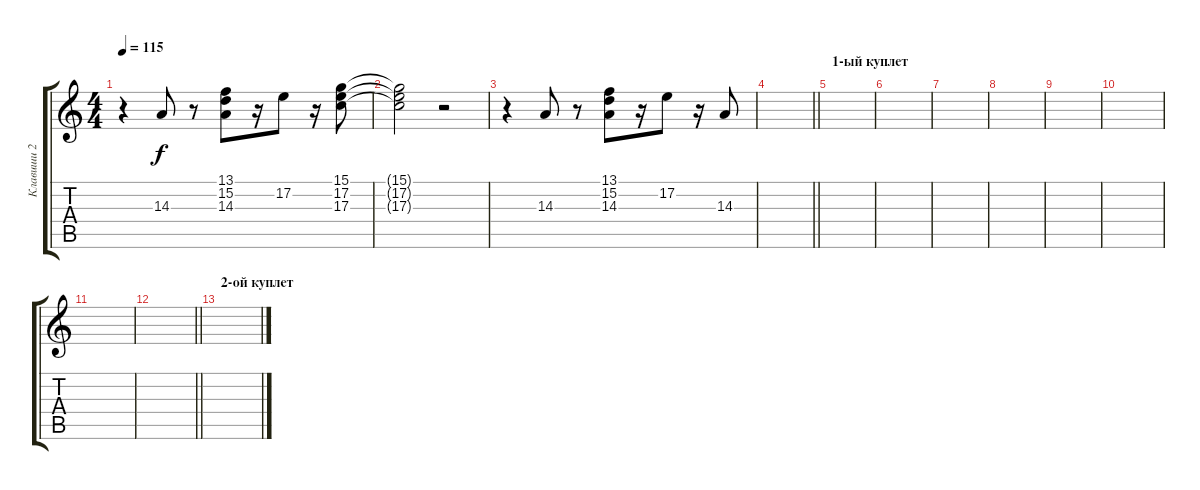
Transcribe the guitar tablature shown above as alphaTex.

\track ("Клавиши 2" "Клавиши 2") {instrument synthbrass1}
\staff {score tabs}
\tuning (E4 B3 G3 D3 A2 E2) {hide}
\ts (4 4)
\tempo 115
\clef g2
\ks c
r.4{dy f} 14.3.8 r.8 (13.1 15.2 14.3).8 r.16 17.2.8 r.16 (15.1 17.2 17.3).8 |
(15.1{t} 17.2{t} 17.3{t}).2 r.2 |
r.4 14.3.8 r.8 (13.1 15.2 14.3).8 r.16 17.2.8 r.16 14.3.8 |
\barLineRight lightlight
|
\section ("" "1-ый куплет")
|
|
|
|
|
|
|
\barLineRight lightlight
|
\section ("" "2-ой куплет")
